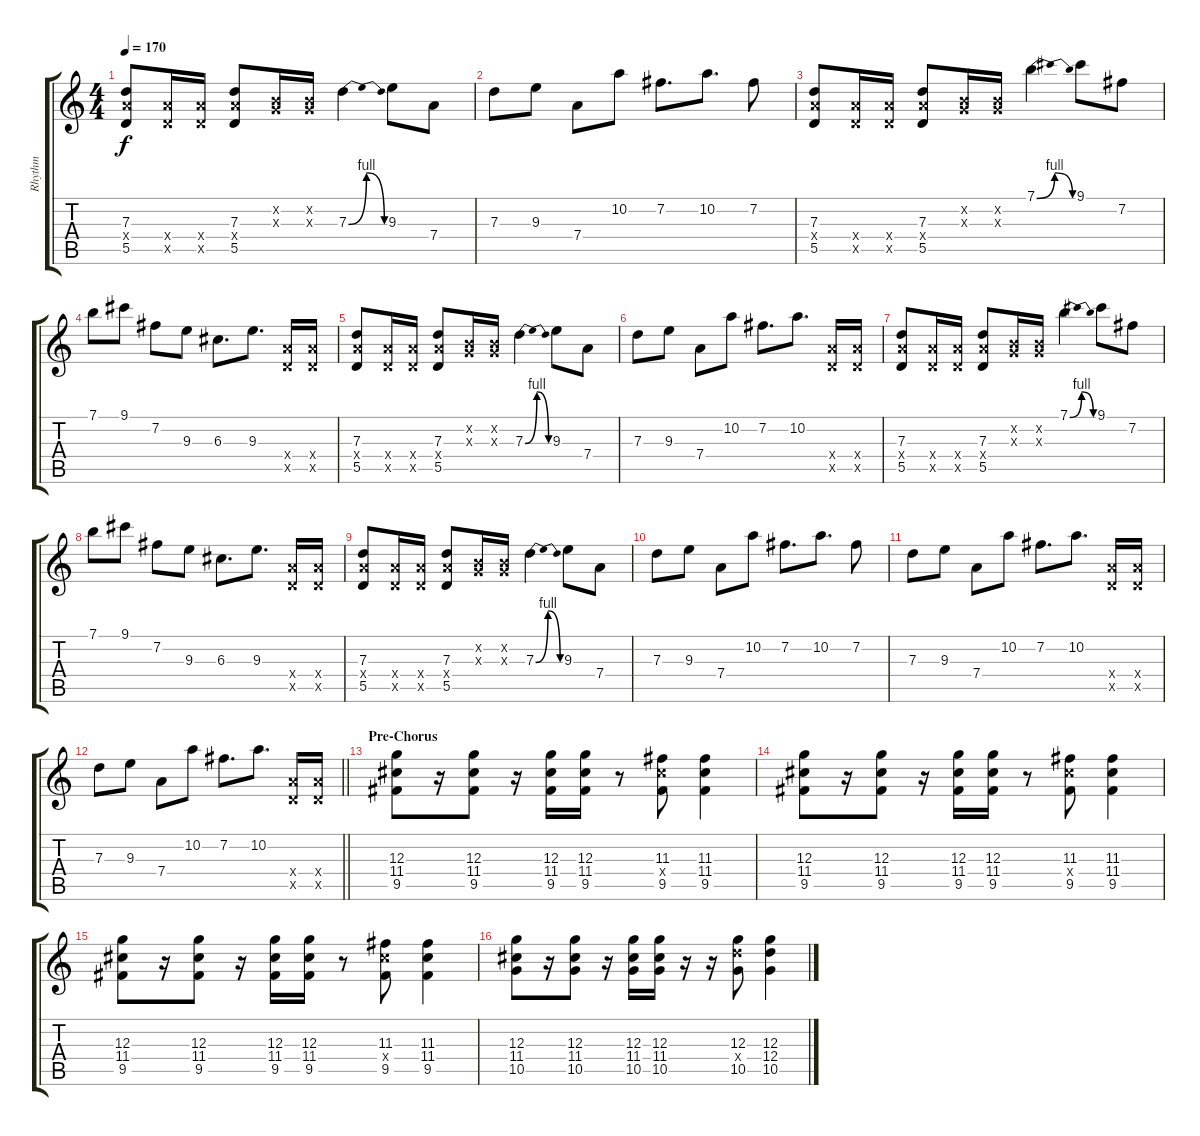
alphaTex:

\track ("Rhythm" "Rhythm") {instrument overdrivenguitar}
\staff {score tabs}
\tuning (E4 B3 G3 D3 A2 E2) {hide}
\ts (4 4)
\tempo 170
\clef g2
\ks c
(7.3 7.4{x} 5.5).8{dy f} (7.4{x} 5.5{x}).16 (7.4{x} 5.5{x}).16 (7.3 7.4{x} 5.5).8 (0.2{x} 0.3{x}).16 (0.2{x} 0.3{x}).16 7.3{be (bendrelease 0 0 30 4 45 4 60 0)}.4 9.3.8 7.4.8 |
7.3.8 9.3.8 7.4.8 10.2.8 7.2.8{d} 10.2.8{d} 7.2.8 |
(7.3 7.4{x} 5.5).8 (7.4{x} 5.5{x}).16 (7.4{x} 5.5{x}).16 (7.3 7.4{x} 5.5).8 (0.2{x} 0.3{x}).16 (0.2{x} 0.3{x}).16 7.1{be (bendrelease 0 0 30 4 45 4 60 0)}.4 9.1.8 7.2.8 |
7.1.8 9.1.8 7.2.8 9.3.8 6.3.8{d} 9.3.8{d} (7.4{x} 5.5{x}).16 (7.4{x} 5.5{x}).16 |
(7.3 7.4{x} 5.5).8 (7.4{x} 5.5{x}).16 (7.4{x} 5.5{x}).16 (7.3 7.4{x} 5.5).8 (0.2{x} 0.3{x}).16 (0.2{x} 0.3{x}).16 7.3{be (bendrelease 0 0 30 4 45 4 60 0)}.4 9.3.8 7.4.8 |
7.3.8 9.3.8 7.4.8 10.2.8 7.2.8{d} 10.2.8{d} (7.4{x} 5.5{x}).16 (7.4{x} 5.5{x}).16 |
(7.3 7.4{x} 5.5).8 (7.4{x} 5.5{x}).16 (7.4{x} 5.5{x}).16 (7.3 7.4{x} 5.5).8 (0.2{x} 0.3{x}).16 (0.2{x} 0.3{x}).16 7.1{be (bendrelease 0 0 30 4 45 4 60 0)}.4 9.1.8 7.2.8 |
7.1.8 9.1.8 7.2.8 9.3.8 6.3.8{d} 9.3.8{d} (7.4{x} 5.5{x}).16 (7.4{x} 5.5{x}).16 |
(7.3 7.4{x} 5.5).8 (7.4{x} 5.5{x}).16 (7.4{x} 5.5{x}).16 (7.3 7.4{x} 5.5).8 (0.2{x} 0.3{x}).16 (0.2{x} 0.3{x}).16 7.3{be (bendrelease 0 0 30 4 45 4 60 0)}.4 9.3.8 7.4.8 |
7.3.8 9.3.8 7.4.8 10.2.8 7.2.8{d} 10.2.8{d} 7.2.8 |
7.3.8 9.3.8 7.4.8 10.2.8 7.2.8{d} 10.2.8{d} (7.4{x} 5.5{x}).16 (7.4{x} 5.5{x}).16 |
\barLineRight lightlight
7.3.8 9.3.8 7.4.8 10.2.8 7.2.8{d} 10.2.8{d} (7.4{x} 5.5{x}).16 (7.4{x} 5.5{x}).16 |
\section ("" "Pre-Chorus")
(12.3 11.4 9.5).8 r.16 (12.3 11.4 9.5).8 r.16 (12.3 11.4 9.5).16 (12.3 11.4 9.5).16 r.8 (11.3 11.4{x} 9.5).8 (11.3 11.4 9.5).4 |
(12.3 11.4 9.5).8 r.16 (12.3 11.4 9.5).8 r.16 (12.3 11.4 9.5).16 (12.3 11.4 9.5).16 r.8 (11.3 11.4{x} 9.5).8 (11.3 11.4 9.5).4 |
(12.3 11.4 9.5).8 r.16 (12.3 11.4 9.5).8 r.16 (12.3 11.4 9.5).16 (12.3 11.4 9.5).16 r.8 (11.3 11.4{x} 9.5).8 (11.3 11.4 9.5).4 |
(12.3 11.4 10.5).8 r.16 (12.3 11.4 10.5).8 r.16 (12.3 11.4 10.5).16 (12.3 11.4 10.5).16 r.16 r.16 (12.3 12.4{x} 10.5).8 (12.3 12.4 10.5).4
